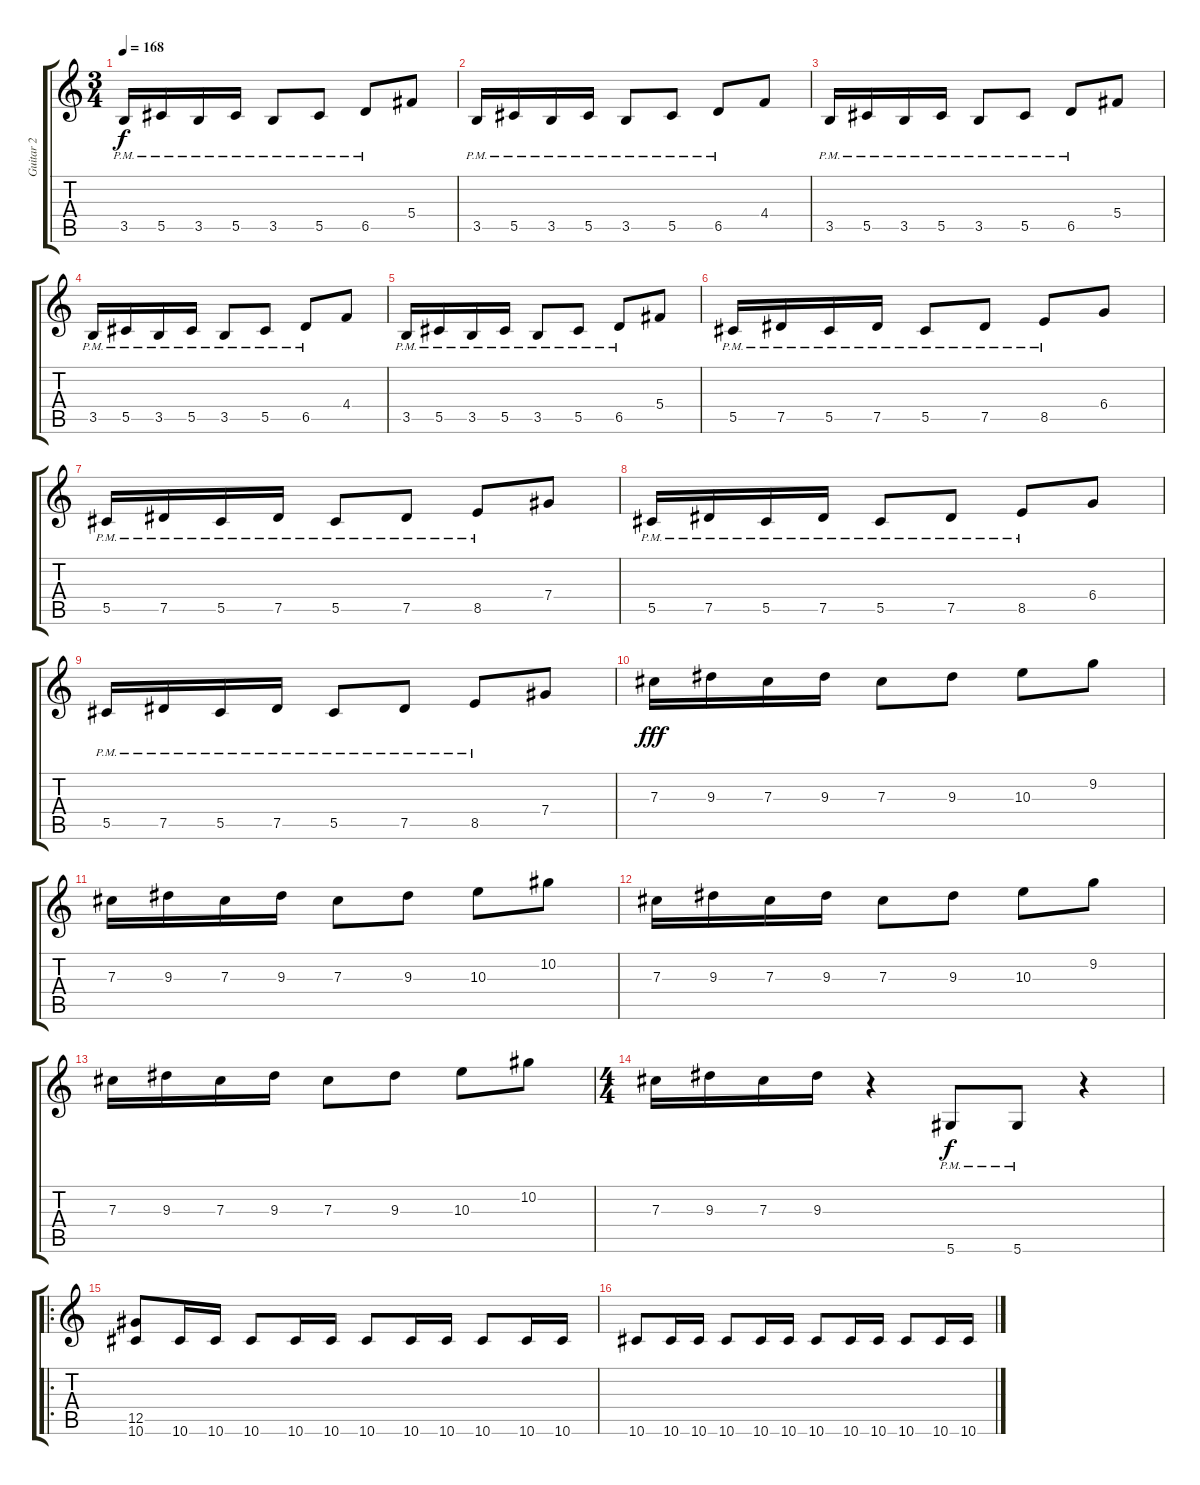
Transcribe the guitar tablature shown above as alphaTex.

\track ("Guitar 2" "Guitar 2") {instrument distortionguitar}
\staff {score tabs}
\tuning (Eb4 Bb3 Gb3 Db3 Ab2 Eb2) {hide}
\ts (3 4)
\tempo 168
\clef g2
\ks c
3.5{pm}.16{dy f} 5.5{pm}.16 3.5{pm}.16 5.5{pm}.16 3.5{pm}.8 5.5{pm}.8 6.5{pm}.8 5.4.8 |
3.5{pm}.16 5.5{pm}.16 3.5{pm}.16 5.5{pm}.16 3.5{pm}.8 5.5{pm}.8 6.5{pm}.8 4.4.8 |
3.5{pm}.16 5.5{pm}.16 3.5{pm}.16 5.5{pm}.16 3.5{pm}.8 5.5{pm}.8 6.5{pm}.8 5.4.8 |
3.5{pm}.16 5.5{pm}.16 3.5{pm}.16 5.5{pm}.16 3.5{pm}.8 5.5{pm}.8 6.5{pm}.8 4.4.8 |
3.5{pm}.16 5.5{pm}.16 3.5{pm}.16 5.5{pm}.16 3.5{pm}.8 5.5{pm}.8 6.5{pm}.8 5.4.8 |
5.5{pm}.16 7.5{pm}.16 5.5{pm}.16 7.5{pm}.16 5.5{pm}.8 7.5{pm}.8 8.5{pm}.8 6.4.8 |
5.5{pm}.16 7.5{pm}.16 5.5{pm}.16 7.5{pm}.16 5.5{pm}.8 7.5{pm}.8 8.5{pm}.8 7.4.8 |
5.5{pm}.16 7.5{pm}.16 5.5{pm}.16 7.5{pm}.16 5.5{pm}.8 7.5{pm}.8 8.5{pm}.8 6.4.8 |
5.5{pm}.16 7.5{pm}.16 5.5{pm}.16 7.5{pm}.16 5.5{pm}.8 7.5{pm}.8 8.5{pm}.8 7.4.8 |
7.3.16{dy fff} 9.3.16 7.3.16 9.3.16 7.3.8 9.3.8 10.3.8 9.2.8 |
7.3.16 9.3.16 7.3.16 9.3.16 7.3.8 9.3.8 10.3.8 10.2.8 |
7.3.16 9.3.16 7.3.16 9.3.16 7.3.8 9.3.8 10.3.8 9.2.8 |
7.3.16 9.3.16 7.3.16 9.3.16 7.3.8 9.3.8 10.3.8 10.2.8 |
\ts (4 4)
7.3.16 9.3.16 7.3.16 9.3.16 r.4 5.6{pm}.8{dy f} 5.6{pm}.8 r.4 |
\ro
(12.5 10.6).8 10.6.16 10.6.16 10.6.8 10.6.16 10.6.16 10.6.8 10.6.16 10.6.16 10.6.8 10.6.16 10.6.16 |
10.6.8 10.6.16 10.6.16 10.6.8 10.6.16 10.6.16 10.6.8 10.6.16 10.6.16 10.6.8 10.6.16 10.6.16
